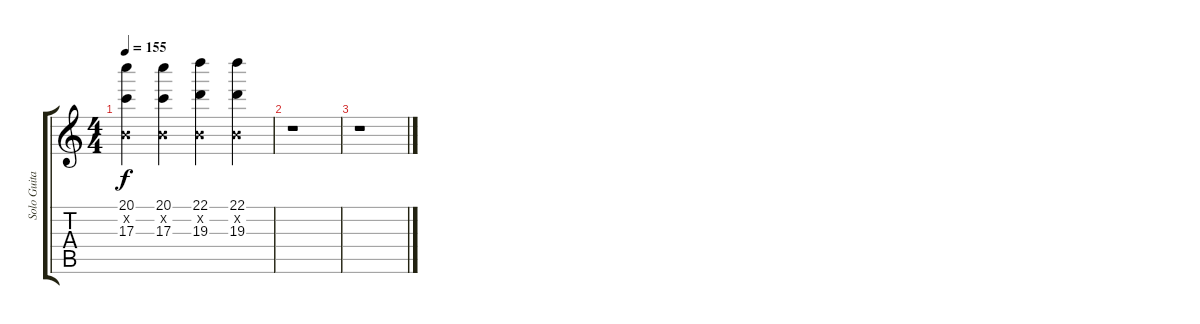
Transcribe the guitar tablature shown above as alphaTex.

\track ("Solo Guitar" "Solo Guita") {instrument distortionguitar}
\staff {score tabs}
\tuning (E4 B3 G3 D3 A2 E2) {hide}
\ts (4 4)
\tempo 155
\clef g2
\ks c
(20.1 0.2{x} 17.3).4{dy f} (20.1 0.2{x} 17.3).4 (22.1 0.2{x} 19.3).4 (22.1 0.2{x} 19.3).4 |
r.1 |
r.1
